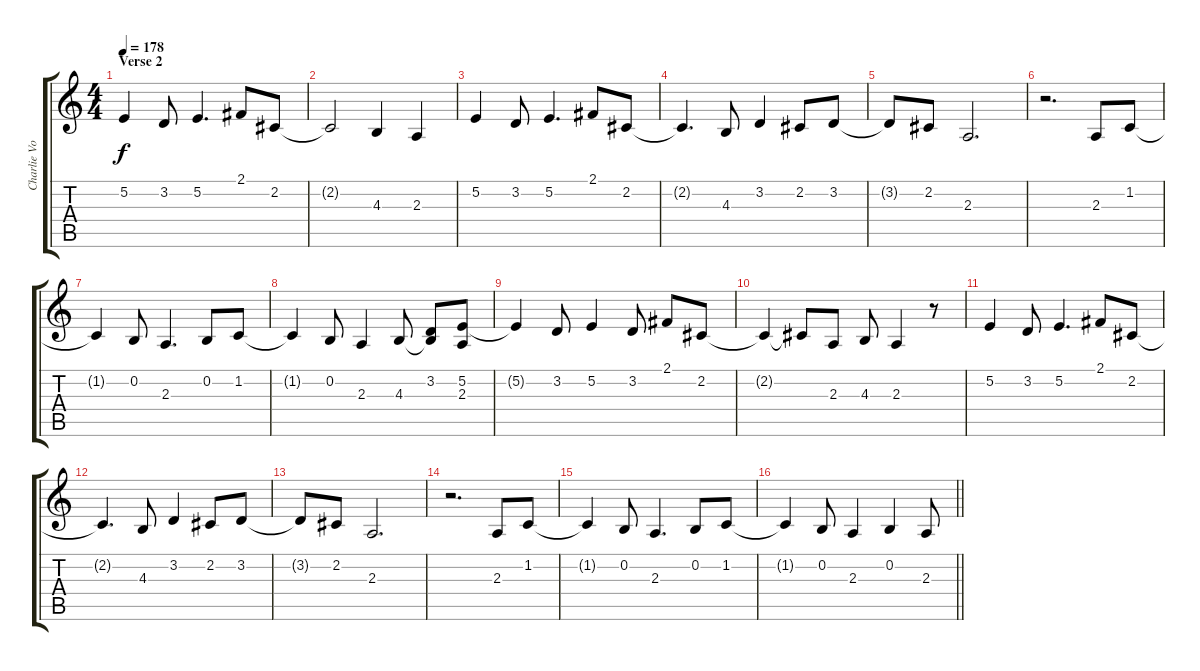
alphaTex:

\track ("Charlie Vox" "Charlie Vo") {instrument bassoon}
\staff {score tabs}
\tuning (E4 B3 G3 D3 A2 D2) {hide}
\ts (4 4)
\section ("" "Verse 2")
\tempo 178
\clef g2
\ks c
5.2{t}.4{dy f} 3.2.8 5.2.4{d} 2.1.8 2.2.8 |
2.2{t}.2 4.3.4 2.3.4 |
5.2.4 3.2.8 5.2.4{d} 2.1.8 2.2.8 |
2.2{t}.4{d} 4.3.8 3.2.4 2.2.8 3.2.8 |
3.2{t}.8 2.2.8 2.3.2{d} |
r.2{d} 2.3.8 1.2.8 |
1.2{t}.4 0.2.8 2.3.4{d} 0.2.8 1.2.8 |
1.2{t}.4 0.2.8 2.3.4 4.3.8 (3.2 4.3{t}).8 (5.2 2.3).8 |
5.2{t}.4 3.2.8 5.2.4 3.2.8 2.1.8 2.2.8 |
2.2{t}.4 2.2{t}.8 2.3.8 4.3.8 2.3.4 r.8 |
5.2.4 3.2.8 5.2.4{d} 2.1.8 2.2.8 |
2.2{t}.4{d} 4.3.8 3.2.4 2.2.8 3.2.8 |
3.2{t}.8 2.2.8 2.3.2{d} |
r.2{d} 2.3.8 1.2.8 |
1.2{t}.4 0.2.8 2.3.4{d} 0.2.8 1.2.8 |
\barLineRight lightlight
1.2{t}.4 0.2.8 2.3.4 0.2.4 2.3.8
